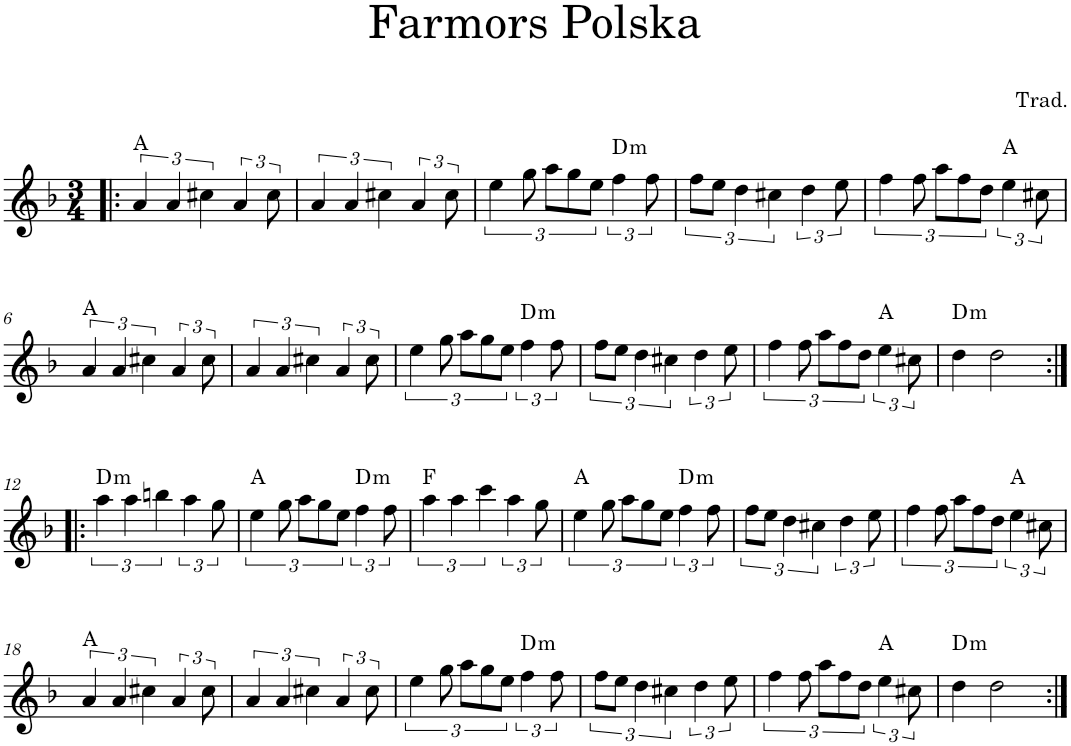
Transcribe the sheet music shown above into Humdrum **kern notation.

**kern	**harte
*part1	*part1
*staff1	*
*I"Violin	*
*I'Vln.	*
*clefG2	*
*k[b-]	*
*M3/4	*
=1!|:	=1!|:
6a/	A:maj
6a/	.
6cc#X\	.
6a/	.
12cc#\	.
=2	=2
6a/	.
6a/	.
6cc#X\	.
6a/	.
12cc#\	.
=3	=3
6ee\	.
12gg\	.
12aa\L	.
12gg\	.
12ee\J	.
!	!LO:H:kt=m
6ff\	D:min
12ff\	.
=4	=4
12ff\L	.
12ee\J	.
6dd\	.
6cc#X\	.
6dd\	.
12ee\	.
=5	=5
6ff\	.
12ff\	.
12aa\L	.
12ff\	.
12dd\J	.
6ee\	A:maj
12cc#X\	.
!!LO:LB:g=z
=6	=6
6a/	A:maj
6a/	.
6cc#X\	.
6a/	.
12cc#\	.
=7	=7
6a/	.
6a/	.
6cc#X\	.
6a/	.
12cc#\	.
=8	=8
6ee\	.
12gg\	.
12aa\L	.
12gg\	.
12ee\J	.
!	!LO:H:kt=m
6ff\	D:min
12ff\	.
=9	=9
12ff\L	.
12ee\J	.
6dd\	.
6cc#X\	.
6dd\	.
12ee\	.
=10	=10
6ff\	.
12ff\	.
12aa\L	.
12ff\	.
12dd\J	.
6ee\	A:maj
12cc#X\	.
=11	=11
!	!LO:H:kt=m
4dd\	D:min
2dd\	.
!!LO:LB:g=z
=12:|!|:	=12:|!|:
!	!LO:H:kt=m
6aa\	D:min
6aa\	.
6bbn\	.
6aa\	.
12gg\	.
=13	=13
6ee\	A:maj
12gg\	.
12aa\L	.
12gg\	.
12ee\J	.
!	!LO:H:kt=m
6ff\	D:min
12ff\	.
=14	=14
6aa\	F:maj
6aa\	.
6ccc\	.
6aa\	.
12gg\	.
=15	=15
6ee\	A:maj
12gg\	.
12aa\L	.
12gg\	.
12ee\J	.
!	!LO:H:kt=m
6ff\	D:min
12ff\	.
=16	=16
12ff\L	.
12ee\J	.
6dd\	.
6cc#X\	.
6dd\	.
12ee\	.
=17	=17
6ff\	.
12ff\	.
12aa\L	.
12ff\	.
12dd\J	.
6ee\	A:maj
12cc#X\	.
!!LO:LB:g=z
=18	=18
6a/	A:maj
6a/	.
6cc#X\	.
6a/	.
12cc#\	.
=19	=19
6a/	.
6a/	.
6cc#X\	.
6a/	.
12cc#\	.
=20	=20
6ee\	.
12gg\	.
12aa\L	.
12gg\	.
12ee\J	.
!	!LO:H:kt=m
6ff\	D:min
12ff\	.
=21	=21
12ff\L	.
12ee\J	.
6dd\	.
6cc#X\	.
6dd\	.
12ee\	.
=22	=22
6ff\	.
12ff\	.
12aa\L	.
12ff\	.
12dd\J	.
6ee\	A:maj
12cc#X\	.
=23	=23
!	!LO:H:kt=m
4dd\	D:min
2dd\	.
=:|!	=:|!
*-	*-
